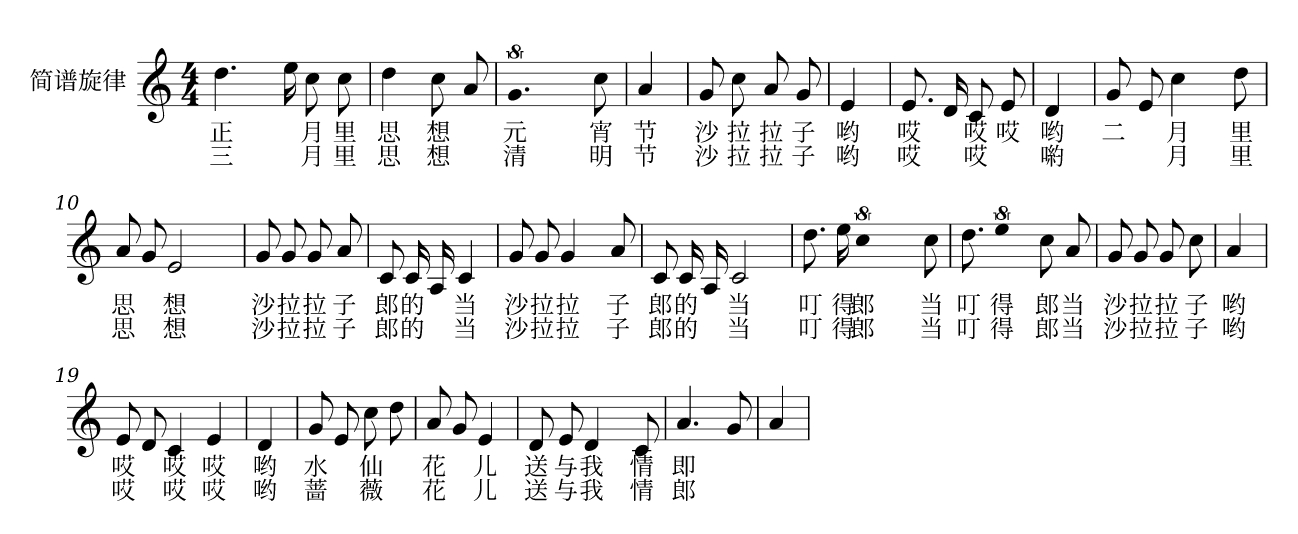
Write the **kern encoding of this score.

**kern	**text	**text
*part1	*part1	*part1
*staff1	*staff1	*staff1
*I"简谱旋律	*	*
*k[]	*	*
*M4/4	*	*
=1	=1	=1
!LO:N:vis=4.	!	!
4..dd	正	三
16ee	.	.
8cc	月	月
8cc	里	里
=2	=2	=2
4dd	思	思
8cc	想	想
8a	.	.
=3	=3	=3
!LO:N:vis=2.	!	!
8%5g	元	清
8cc	宵	明
=4	=4	=4
4a	节	节
=5	=5	=5
8g	沙	沙
8cc	拉	拉
8a	拉	拉
8g	子	子
=6	=6	=6
4e	哟	哟
=7	=7	=7
8.e	哎	哎
16d	.	.
8c	哎	哎
8e	哎	.
=8	=8	=8
4d	哟	喲
=9	=9	=9
8g	二	.
8e	.	.
!LO:N:vis=4	!	!
4.cc	月	月
8dd	里	里
=10	=10	=10
8a	思	思
8g	.	.
!LO:N:vis=2	!	!
2.e	想	想
=11	=11	=11
8g	沙	沙
8g	拉	拉
8g	拉	拉
8a	子	子
=12	=12	=12
8c	郎	郎
16c	的	的
16A	.	.
4c	当	当
=13	=13	=13
8g	沙	沙
8g	拉	拉
!LO:N:vis=4	!	!
4.g	拉	拉
8a	子	子
=14	=14	=14
8c	郎	郎
16c	的	的
16A	.	.
2c	当	当
=15	=15	=15
8.dd	叮	叮
16ee	得	得
!LO:N:vis=2	!	!
8%5cc	郎	郎
8cc	当	当
=16	=16	=16
8.dd	叮	叮
!LO:N:vis=4	!	!
16%5ee	得	得
8cc	郎	郎
8a	当	当
=17	=17	=17
8g	沙	沙
8g	拉	拉
8g	拉	拉
8cc	子	子
=18	=18	=18
4a	哟	哟
=19	=19	=19
8e	哎	哎
8d	.	.
4c	哎	哎
4e	哎	哎
=20	=20	=20
4d	哟	哟
=21	=21	=21
8g	水	蔷
8e	.	.
8cc	仙	薇
8dd	.	.
=22	=22	=22
8a	花	花
8g	.	.
4e	儿	儿
=23	=23	=23
8d	送	送
8e	与	与
!LO:N:vis=4	!	!
4.d	我	我
8c	情	情
=24	=24	=24
4.a	即	郎
8g	.	.
=25	=25	=25
4a	.	.
=	=	=
*-	*-	*-
